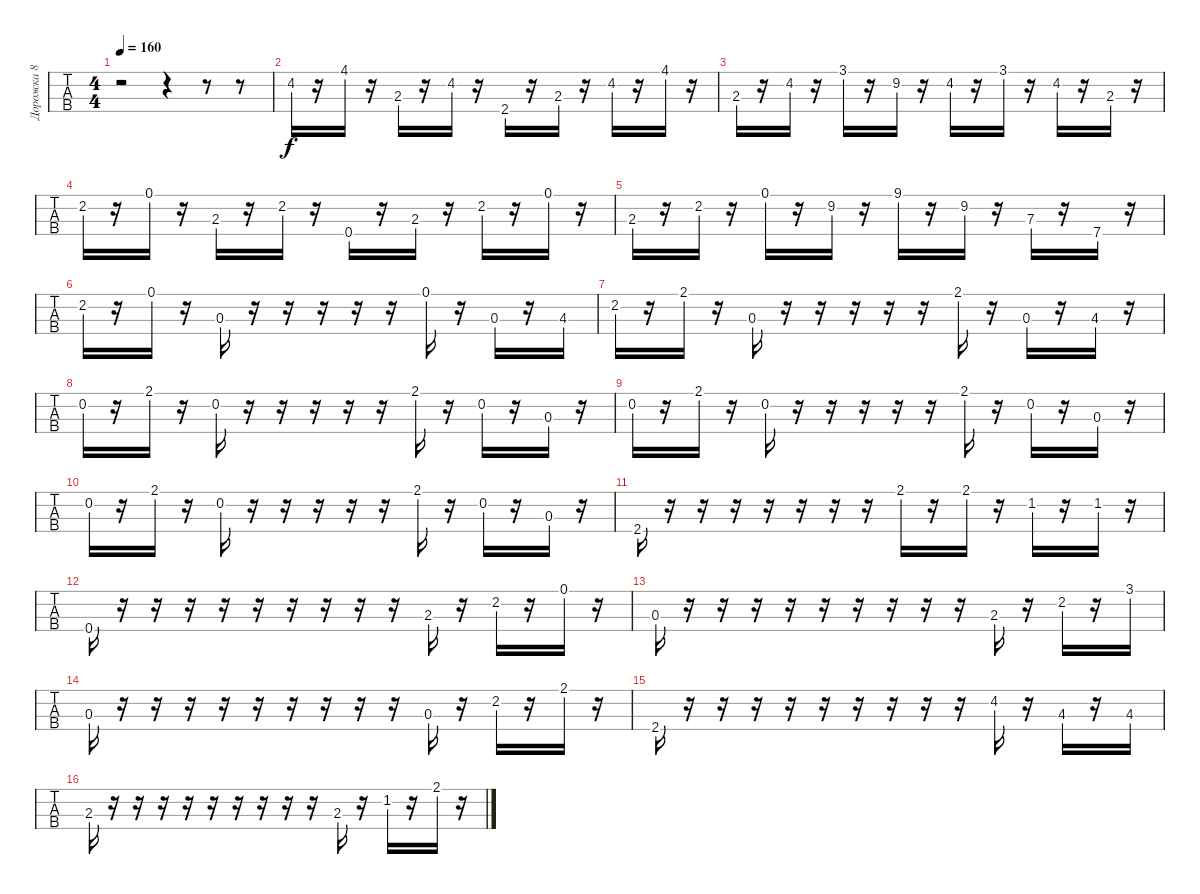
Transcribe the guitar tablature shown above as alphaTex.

\track ("Дорожка 8" "Дорожка 8") {instrument electricbassfinger}
\staff {tabs}
\tuning (G2 D2 A1 E1) {hide}
\ts (4 4)
\tempo 160
\clef f4
\ks c
r.2{dy f} r.4 r.8 r.8{instrument pizzicatostrings} |
4.2.16 r.16 4.1.16 r.16 2.3.16 r.16 4.2.16 r.16 2.4.16 r.16 2.3.16 r.16 4.2.16 r.16 4.1.16 r.16 |
2.3.16 r.16 4.2.16 r.16 3.1.16 r.16 9.2.16 r.16 4.2.16 r.16 3.1.16 r.16 4.2.16 r.16 2.3.16 r.16 |
2.2.16 r.16 0.1.16 r.16 2.3.16 r.16 2.2.16 r.16 0.4.16 r.16 2.3.16 r.16 2.2.16 r.16 0.1.16 r.16 |
2.3.16 r.16 2.2.16 r.16 0.1.16 r.16 9.2.16 r.16 9.1.16 r.16 9.2.16 r.16 7.3.16 r.16 7.4.16 r.16 |
2.2.16 r.16 0.1.16 r.16 0.3.16 r.16 r.16 r.16 r.16 r.16 0.1.16 r.16 0.3.16 r.16 4.3.16 |
2.2.16 r.16 2.1.16 r.16 0.3.16 r.16 r.16 r.16 r.16 r.16 2.1.16 r.16 0.3.16 r.16 4.3.16 r.16 |
0.2.16 r.16 2.1.16 r.16 0.2.16 r.16 r.16 r.16 r.16 r.16 2.1.16 r.16 0.2.16 r.16 0.3.16 r.16 |
0.2.16 r.16 2.1.16 r.16 0.2.16 r.16 r.16 r.16 r.16 r.16 2.1.16 r.16 0.2.16 r.16 0.3.16 r.16 |
0.2.16 r.16 2.1.16 r.16 0.2.16 r.16 r.16 r.16 r.16 r.16 2.1.16 r.16 0.2.16 r.16 0.3.16 r.16 |
2.4.16 r.16 r.16 r.16 r.16 r.16 r.16 r.16 2.1.16 r.16 2.1.16 r.16 1.2.16 r.16 1.2.16 r.16 |
0.4.16 r.16 r.16 r.16 r.16 r.16 r.16 r.16 r.16 r.16 2.3.16 r.16 2.2.16 r.16 0.1.16 r.16 |
0.3.16 r.16 r.16 r.16 r.16 r.16 r.16 r.16 r.16 r.16 2.3.16 r.16 2.2.16 r.16 3.1.16 |
0.3.16 r.16 r.16 r.16 r.16 r.16 r.16 r.16 r.16 r.16 0.3.16 r.16 2.2.16 r.16 2.1.16 r.16 |
2.4.16 r.16 r.16 r.16 r.16 r.16 r.16 r.16 r.16 r.16 4.2.16 r.16 4.3.16 r.16 4.3.16 |
2.3.16 r.16 r.16 r.16 r.16 r.16 r.16 r.16 r.16 r.16 2.3.16 r.16 1.2.16 r.16 2.1.16 r.16
